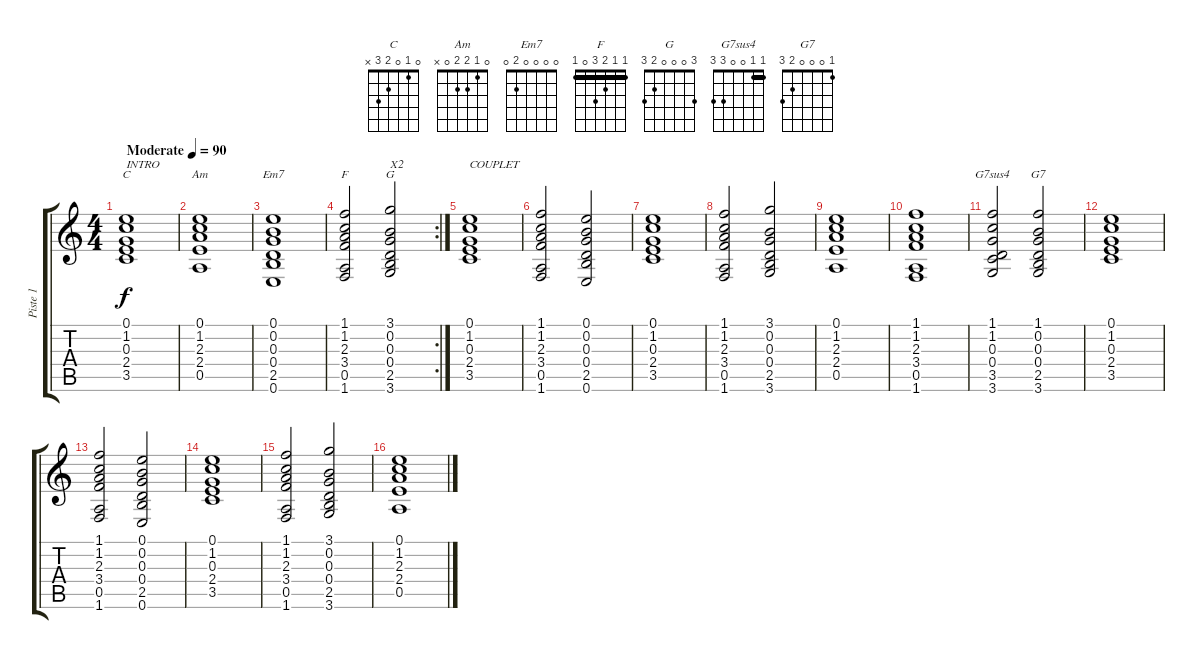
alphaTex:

\track ("Piste 1" "Piste 1") {instrument acousticguitarsteel}
\staff {score tabs}
\tuning (E4 B3 G3 D3 A2 E2) {hide}
\chord ("C" 0 1 0 2 3 x)
\chord ("Am" 0 1 2 2 0 x)
\chord ("Em7" 0 0 0 0 2 0)
\chord ("F" 1 1 2 3 0 1) {barre 1}
\chord ("G" 3 0 0 0 2 3)
\chord ("G7sus4" 1 1 0 0 3 3) {barre 1}
\chord ("G7" 1 0 0 0 2 3)
\ts (4 4)
\tempo (90 "Moderate")
\clef g2
\ks c
(0.1 1.2 0.3 2.4 3.5).1{ch "C" txt "INTRO" dy f instrument acousticguitarsteel} |
(0.1 1.2 2.3 2.4 0.5).1{ch "Am"} |
(0.1 0.2 0.3 0.4 2.5 0.6).1{ch "Em7"} |
\rc 2
(1.1 1.2 2.3 3.4 0.5 1.6).2{ch "F"} (3.1 0.2 0.3 0.4 2.5 3.6).2{ch "G" txt "X2"} |
(0.1 1.2 0.3 2.4 3.5).1{txt "COUPLET"} |
(1.1 1.2 2.3 3.4 0.5 1.6).2 (0.1 0.2 0.3 0.4 2.5 0.6).2 |
(0.1 1.2 0.3 2.4 3.5).1 |
(1.1 1.2 2.3 3.4 0.5 1.6).2 (3.1 0.2 0.3 0.4 2.5 3.6).2 |
(0.1 1.2 2.3 2.4 0.5).1 |
(1.1 1.2 2.3 3.4 0.5 1.6).1 |
(1.1 1.2 0.3 0.4 3.5 3.6).2{ch "G7sus4"} (1.1 0.2 0.3 0.4 2.5 3.6).2{ch "G7"} |
(0.1 1.2 0.3 2.4 3.5).1 |
(1.1 1.2 2.3 3.4 0.5 1.6).2 (0.1 0.2 0.3 0.4 2.5 0.6).2 |
(0.1 1.2 0.3 2.4 3.5).1 |
(1.1 1.2 2.3 3.4 0.5 1.6).2 (3.1 0.2 0.3 0.4 2.5 3.6).2 |
(0.1 1.2 2.3 2.4 0.5).1
